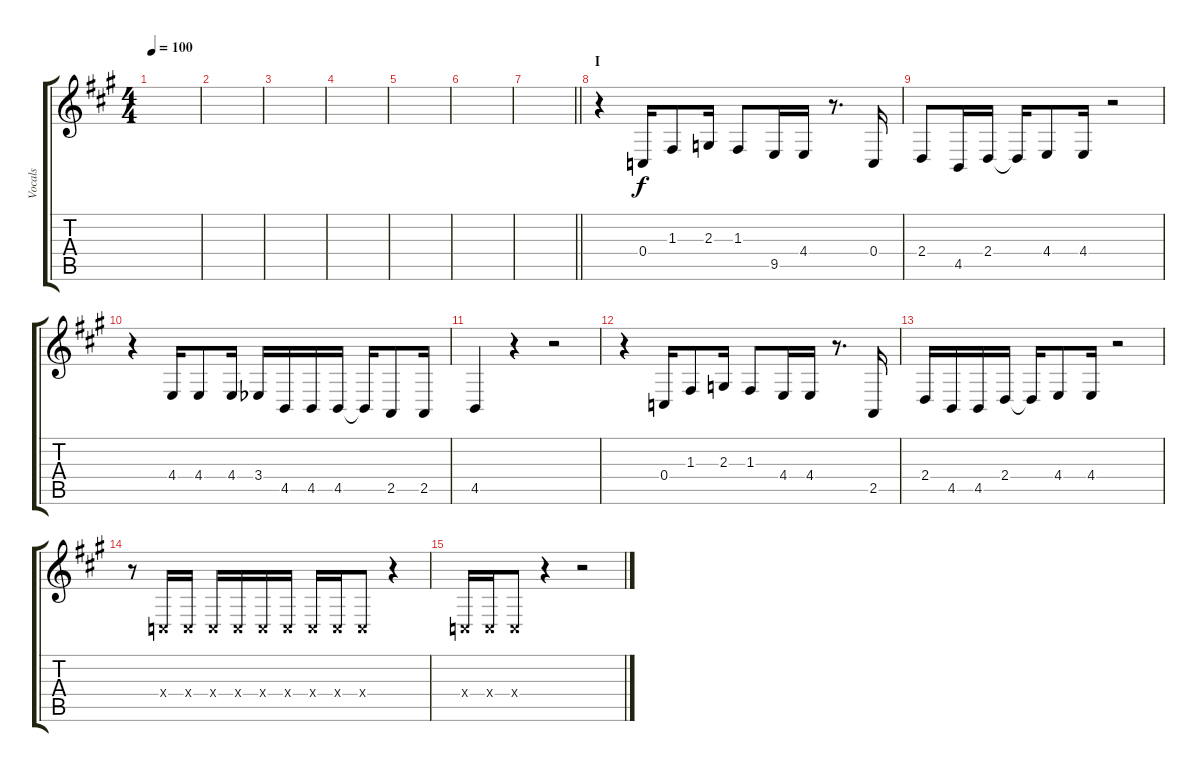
\track ("Vocals" "Vocals") {instrument lead8bassandlead}
\staff {score tabs}
\tuning (D4 A3 F3 C3 G2 D2) {hide}
\ts (4 4)
\tempo 100
\clef g2
\ks a
|
|
|
|
|
|
\barLineRight lightlight
|
\section ("" "I")
r.4 0.4.16 1.3.8 2.3.16 1.3.8 9.5.16 4.4.16 r.8{d} 0.4.16 |
2.4.8 4.5.16 2.4.16 2.4{t}.16 4.4.8 4.4.16 r.2 |
r.4 4.4.16 4.4.8 4.4.16 3.4{acc b}.16 4.5.16 4.5.16 4.5.16 4.5{t}.16 2.5.8 2.5.16 |
4.5.4 r.4 r.2 |
r.4 0.4.16 1.3.8 2.3.16 1.3.8 4.4.16 4.4.16 r.8{d} 2.5.16 |
2.4.16 4.5.16 4.5.16 2.4.16 2.4{t}.16 4.4.8 4.4.16 r.2 |
r.8 0.4{x}.16 0.4{x}.16 0.4{x}.16 0.4{x}.16 0.4{x}.16 0.4{x}.16 0.4{x}.16 0.4{x}.16 0.4{x}.8 r.4 |
0.4{x}.16 0.4{x}.16 0.4{x}.8 r.4 r.2
